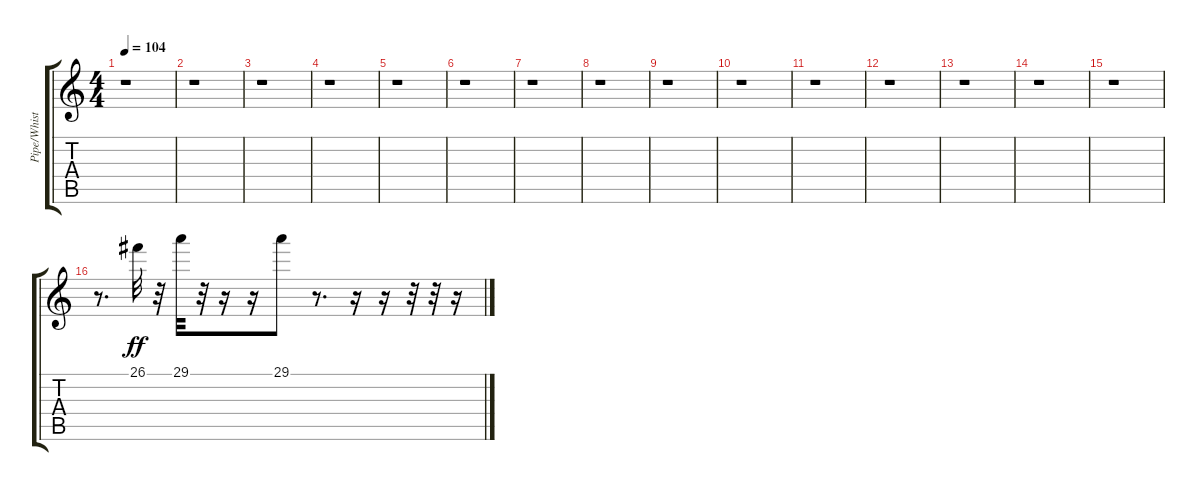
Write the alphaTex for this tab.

\track ("Pipe/Whistle" "Pipe/Whist") {instrument piccolo}
\staff {score tabs}
\tuning (E4 B3 G3 D3 A2 E2) {hide}
\ts (4 4)
\tempo 104
\clef g2
\ks c
r.1{dy ff} |
r.1 |
r.1 |
r.1 |
r.1 |
r.1 |
r.1 |
r.1 |
r.1 |
r.1 |
r.1 |
r.1 |
r.1 |
r.1 |
r.1 |
r.8{d} 26.1.32 r.32 29.1.32 r.32 r.16 r.16 29.1.8 r.8{d} r.16 r.16 r.32 r.32 r.16
